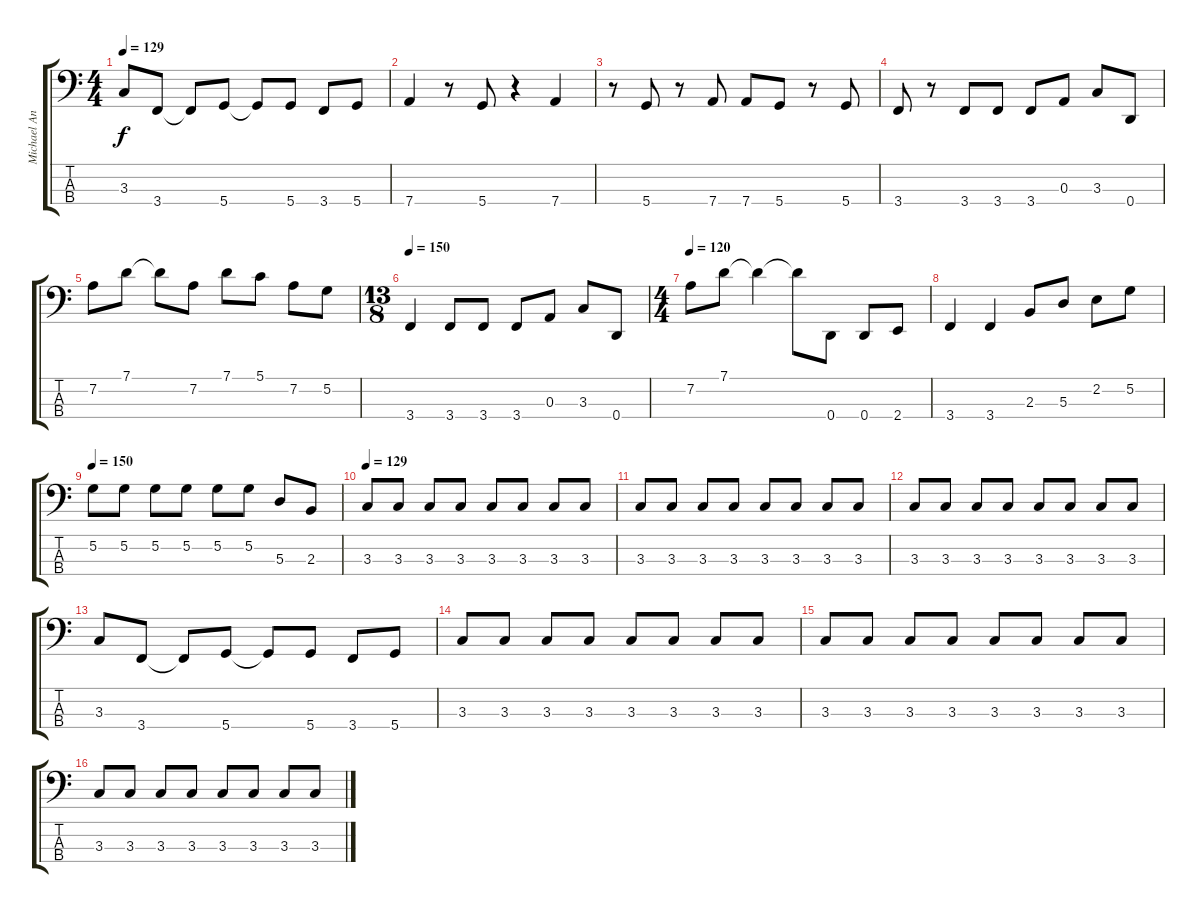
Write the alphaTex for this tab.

\track ("Michael Anthony" "Michael An") {instrument electricbasspick}
\staff {score tabs}
\tuning (G2 D2 A1 D1) {hide}
\ts (4 4)
\tempo 129
\clef f4
\ks c
3.3.8{dy f} 3.4.8 3.4{t}.8 5.4.8 5.4{t}.8 5.4.8 3.4.8 5.4.8 |
7.4.4 r.8 5.4.8 r.4 7.4.4 |
r.8 5.4.8 r.8 7.4.8 7.4.8 5.4.8 r.8 5.4.8 |
3.4.8 r.8 3.4.8 3.4.8 3.4.8 0.3.8 3.3.8 0.4.8 |
7.2.8 7.1.8 7.1{t}.8 7.2.8 7.1.8 5.1.8 7.2.8 5.2.8 |
\ts (13 8)
\tempo 150
3.4.4 3.4.8 3.4.8 3.4.8 0.3.8 3.3.8 0.4.8 |
\ts (4 4)
\tempo 120
7.2.8 7.1.8 7.1{t}.4 7.1{t}.8 0.4.8 0.4.8 2.4.8 |
3.4.4 3.4.4 2.3.8 5.3.8 2.2.8 5.2.8 |
\tempo 150
5.2.8 5.2.8 5.2.8 5.2.8 5.2.8 5.2.8 5.3.8 2.3.8 |
\tempo 129
3.3.8 3.3.8 3.3.8 3.3.8 3.3.8 3.3.8 3.3.8 3.3.8 |
3.3.8 3.3.8 3.3.8 3.3.8 3.3.8 3.3.8 3.3.8 3.3.8 |
3.3.8 3.3.8 3.3.8 3.3.8 3.3.8 3.3.8 3.3.8 3.3.8 |
3.3.8 3.4.8 3.4{t}.8 5.4.8 5.4{t}.8 5.4.8 3.4.8 5.4.8 |
3.3.8 3.3.8 3.3.8 3.3.8 3.3.8 3.3.8 3.3.8 3.3.8 |
3.3.8 3.3.8 3.3.8 3.3.8 3.3.8 3.3.8 3.3.8 3.3.8 |
3.3.8 3.3.8 3.3.8 3.3.8 3.3.8 3.3.8 3.3.8 3.3.8
